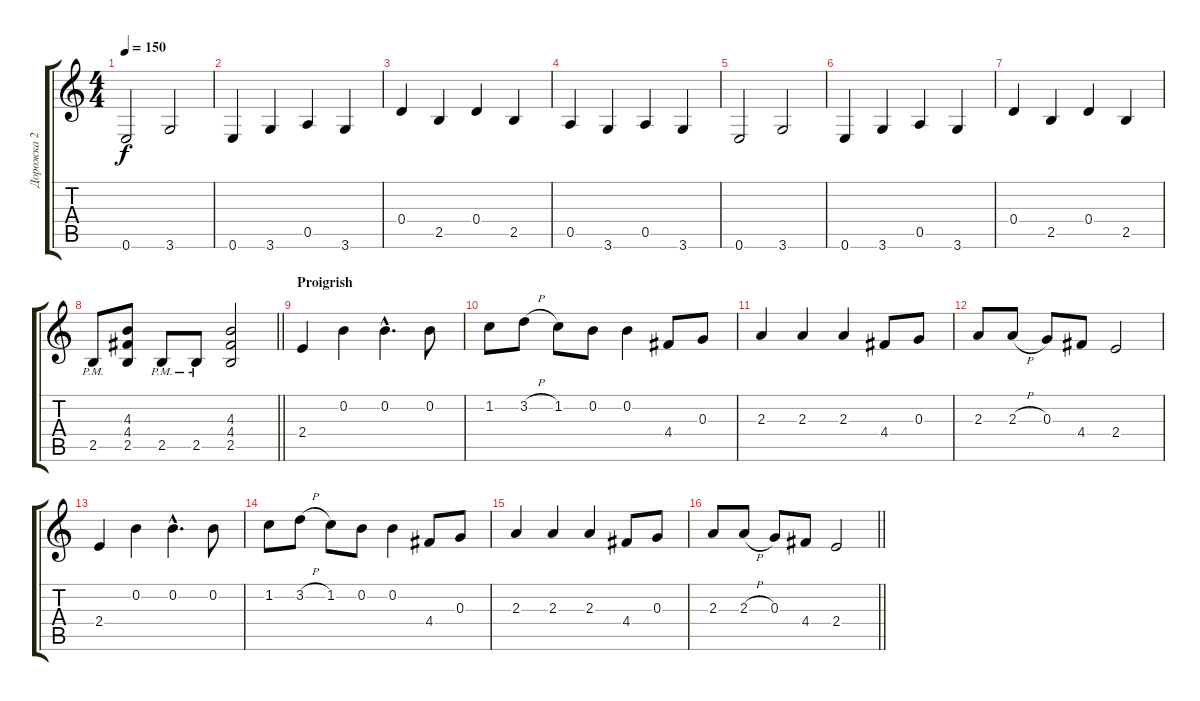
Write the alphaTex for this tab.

\track ("Дорожка 2" "Дорожка 2") {instrument acousticguitarsteel}
\staff {score tabs}
\tuning (E4 B3 G3 D3 A2 E2) {hide}
\ts (4 4)
\tempo 150
\clef g2
\ks c
0.6.2{dy f} 3.6.2 |
0.6.4 3.6.4 0.5.4 3.6.4 |
0.4.4 2.5.4 0.4.4 2.5.4 |
0.5.4 3.6.4 0.5.4 3.6.4 |
0.6.2 3.6.2 |
0.6.4 3.6.4 0.5.4 3.6.4 |
0.4.4 2.5.4 0.4.4 2.5.4 |
\barLineRight lightlight
2.5{pm}.8 (4.3 4.4 2.5).8 2.5{pm}.8 2.5{pm}.8 (4.3 4.4 2.5).2 |
\section ("" "Proigrish")
2.4.4 0.2.4 0.2{hac}.4{d} 0.2.8 |
1.2.8 3.2{h}.8 1.2.8 0.2.8 0.2.4 4.4.8 0.3.8 |
2.3.4 2.3.4 2.3.4 4.4.8 0.3.8 |
2.3.8 2.3{h}.8 0.3.8 4.4.8 2.4.2 |
2.4.4 0.2.4 0.2{hac}.4{d} 0.2.8 |
1.2.8 3.2{h}.8 1.2.8 0.2.8 0.2.4 4.4.8 0.3.8 |
2.3.4 2.3.4 2.3.4 4.4.8 0.3.8 |
\barLineRight lightlight
2.3.8 2.3{h}.8 0.3.8 4.4.8 2.4.2
